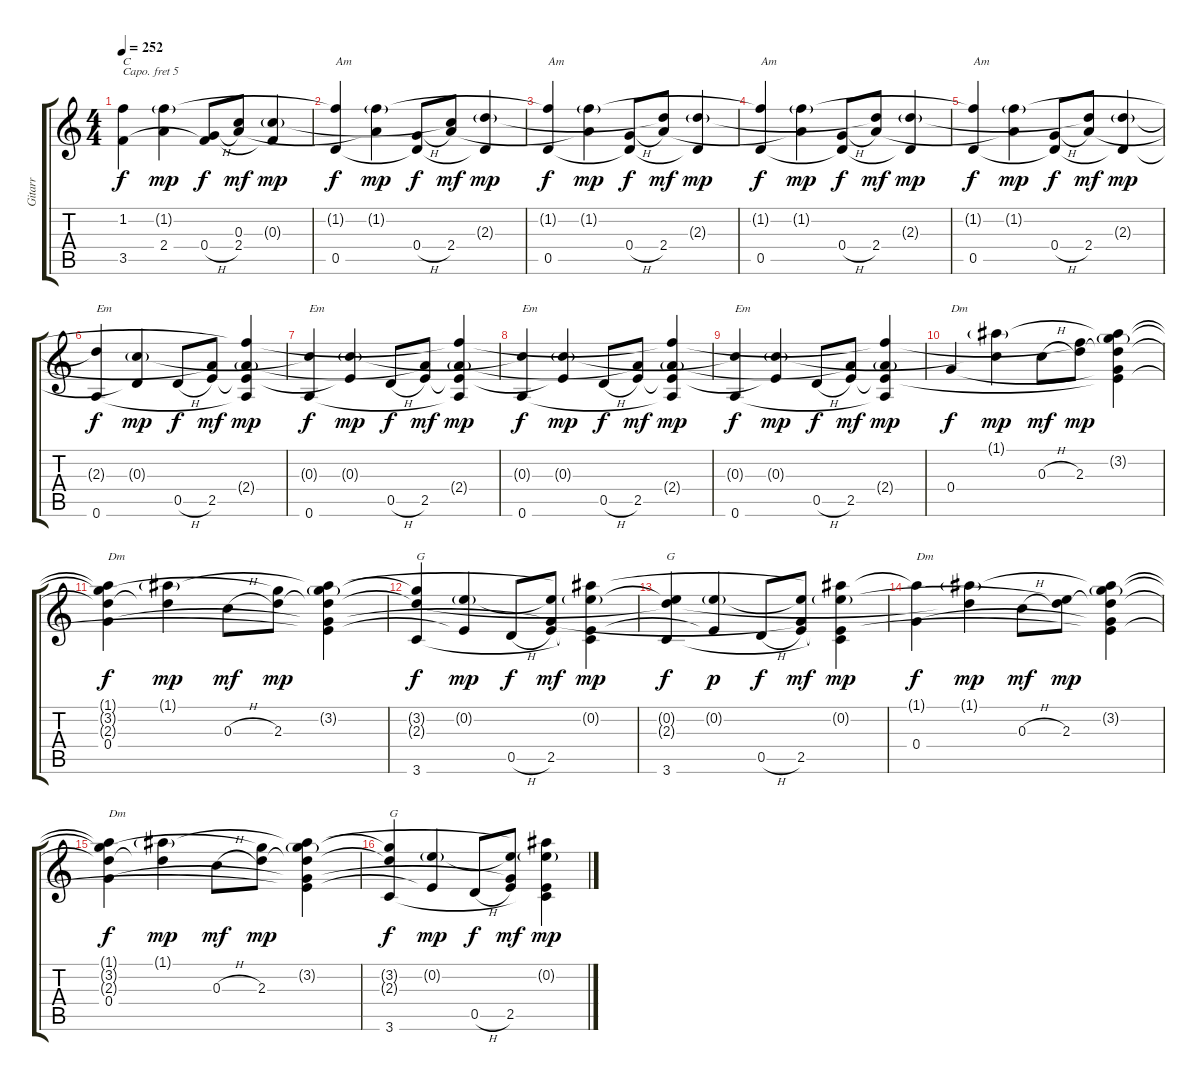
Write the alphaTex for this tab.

\track ("Gitarr" "Gitarr") {instrument acousticguitarsteel}
\staff {score tabs}
\capo 5
\tuning (E4 B3 G3 D3 A2 E2) {hide}
\ts (4 4)
\tempo 252
\clef g2
\ks c
(1.2{t} 3.5).4{txt "C" dy f} (1.2{g} 2.4{t}).4{dy mp} (0.4{h} 3.5{t}).8{dy f} (0.3{t} 2.4).8{dy mf} (0.3{g} 3.5{t}).4{dy mp} |
(1.2{t} 0.5).4{txt "Am" dy f} (1.2{g} 2.4{t}).4{dy mp} (0.4{h} 0.5{t}).8{dy f} (0.3{t} 2.4).8{dy mf} (2.3{g} 0.5{t}).4{dy mp} |
(1.2{t} 0.5).4{txt "Am" dy f} (1.2{g} 2.4{t}).4{dy mp} (0.4{h} 0.5{t}).8{dy f} (2.3{t} 2.4).8{dy mf} (2.3{g} 0.5{t}).4{dy mp} |
(1.2{t} 0.5).4{txt "Am" dy f} (1.2{g} 2.4{t}).4{dy mp} (0.4{h} 0.5{t}).8{dy f} (2.3{t} 2.4).8{dy mf} (2.3{g} 0.5{t}).4{dy mp} |
(1.2{t} 0.5).4{txt "Am" dy f} (1.2{g} 2.4{t}).4{dy mp} (0.4{h} 0.5{t}).8{dy f} (2.3{t} 2.4).8{dy mf} (2.3{g} 0.5{t}).4{dy mp} |
(2.3{t} 0.6).4{txt "Em" dy f} (0.3{g} 0.5{t}).4{dy mp} 0.5{h}.8{dy f} (2.4{t} 2.5).8{dy mf} (1.2{t} 2.4{g} 2.5{t} 0.6{t}).4{dy mp} |
(0.3{t} 0.6).4{txt "Em" dy f} (0.3{g} 2.5{t}).4{dy mp} 0.5{h}.8{dy f} (2.4{t} 2.5).8{dy mf} (1.2{t} 2.4{g} 2.5{t} 0.6{t}).4{dy mp} |
(0.3{t} 0.6).4{txt "Em" dy f} (0.3{g} 2.5{t}).4{dy mp} 0.5{h}.8{dy f} (2.4{t} 2.5).8{dy mf} (1.2{t} 2.4{g} 2.5{t} 0.6{t}).4{dy mp} |
(0.3{t} 0.6).4{txt "Em" dy f} (0.3{g} 2.5{t}).4{dy mp} 0.5{h}.8{dy f} (2.4{t} 2.5).8{dy mf} (1.2{t} 2.4{g} 2.5{t} 0.6{t}).4{dy mp} |
0.4.4{txt "Dm" dy f} (1.1{g} 0.3{t}).4{dy mp} 0.3{h}.8{dy mf} (1.2{t} 2.3).8{dy mp} (1.1{t} 3.2{g} 2.3{t} 0.4{t} 2.5{t}).4 |
(1.1{t} 3.2{t} 2.3{t} 0.4).4{txt "Dm" dy f} (1.1{g} 2.3{t}).4{dy mp} 0.3{h}.8{dy mf} (3.2{t} 2.3).8{dy mp} (1.1{t} 3.2{g} 2.3{t} 0.4{t} 2.5{t}).4 |
(3.2{t} 2.3{t} 3.6).4{txt "G" dy f} (0.2{g} 2.5{t}).4{dy mp} 0.5{h}.8{dy f} (0.2{t} 0.4{t} 2.5).8{dy mf} (1.1{t} 0.2{g} 2.5{t} 3.6{t}).4{dy mp} |
(0.2{t} 2.3{t} 3.6).4{txt "G" dy f} (0.2{g} 2.5{t}).4{dy p} 0.5{h}.8{dy f} (0.2{t} 0.4{t} 2.5).8{dy mf} (1.1{t} 0.2{g} 2.5{t} 3.6{t}).4{dy mp} |
(1.1{t} 0.4).4{txt "Dm" dy f} (1.1{g} 2.3{t}).4{dy mp} 0.3{h}.8{dy mf} (0.2{t} 2.3).8{dy mp} (1.1{t} 3.2{g} 2.3{t} 0.4{t} 2.5{t}).4 |
(1.1{t} 3.2{t} 2.3{t} 0.4).4{txt "Dm" dy f} (1.1{g} 2.3{t}).4{dy mp} 0.3{h}.8{dy mf} (3.2{t} 2.3).8{dy mp} (1.1{t} 3.2{g} 2.3{t} 0.4{t} 2.5{t}).4 |
(3.2{t} 2.3{t} 3.6).4{txt "G" dy f} (0.2{g} 2.5{t}).4{dy mp} 0.5{h}.8{dy f} (0.2{t} 0.4{t} 2.5).8{dy mf} (1.1{t} 0.2{g} 2.5{t} 3.6{t}).4{dy mp}
